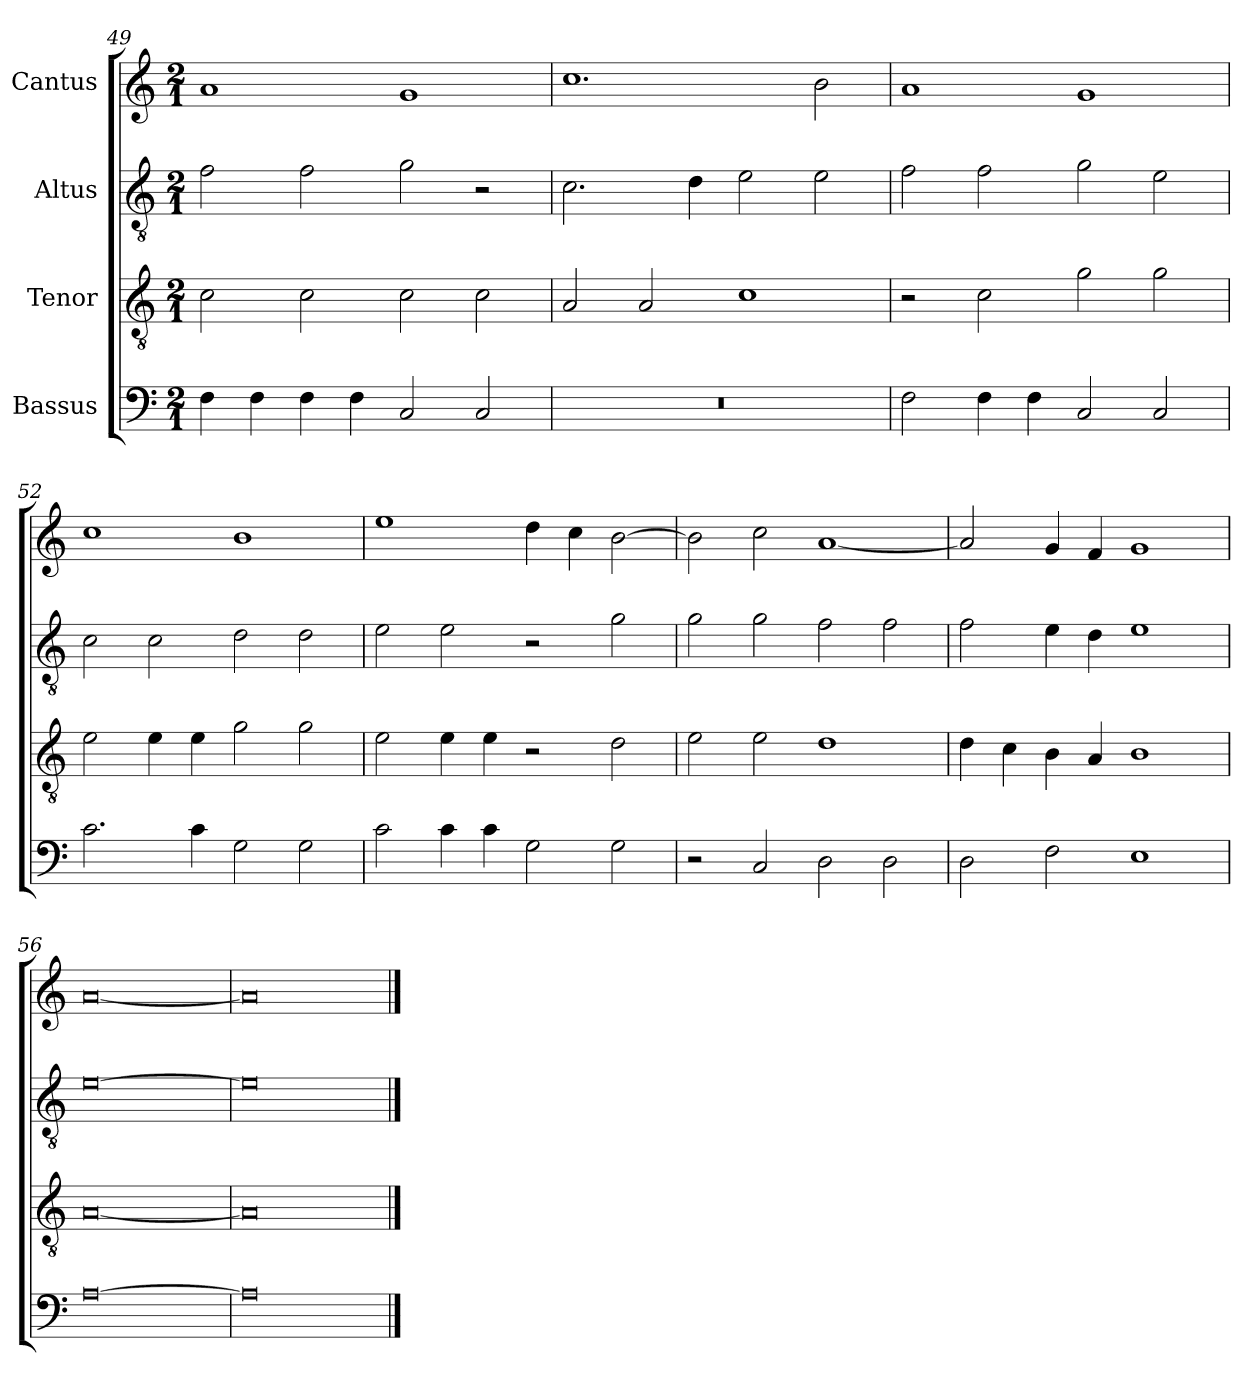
**kern	**kern	**kern	**kern
*part4	*part3	*part2	*part1
*staff4	*staff3	*staff2	*staff1
*I"Bassus	*I"Tenor	*I"Altus	*I"Cantus
*clefF4	*clefGv2	*clefGv2	*clefG2
*	*ITrd7c12	*ITrd7c12	*
*k[]	*k[]	*k[]	*k[]
*C:	*C:	*C:	*C:
*M2/1	*M2/1	*M2/1	*M2/1
=49	=49	=49	=49
4Fi\	2Ci\	2Fi\	1ai
4Fi\	.	.	.
4Fi\	2Ci\	2Fi\	.
4Fi\	.	.	.
2Ci/	2Ci\	2Gi\	1gi
2Ci/	2Ci\	2r	.
=50	=50	=50	=50
!LO:N:vis=1	!	!	!
0r	2AAi/	2.Ci\	1.cci
.	2AAi/	.	.
.	.	4Di\	.
.	1Ci	2Ei\	.
.	.	2Ei\	2bi\
=51	=51	=51	=51
2Fi\	2r	2Fi\	1ai
4Fi\	2Ci\	2Fi\	.
4Fi\	.	.	.
2Ci/	2Gi\	2Gi\	1gi
2Ci/	2Gi\	2Ei\	.
!!LO:LB:g=z
=52	=52	=52	=52
2.ci\	2Ei\	2Ci\	1cci
.	4Ei\	2Ci\	.
4ci\	4Ei\	.	.
2Gi\	2Gi\	2Di\	1bi
2Gi\	2Gi\	2Di\	.
=53	=53	=53	=53
2ci\	2Ei\	2Ei\	1eei
4ci\	4Ei\	2Ei\	.
4ci\	4Ei\	.	.
2Gi\	2r	2r	4ddi\
.	.	.	4cci\
2Gi\	2Di\	2Gi\	[>2bi\
=54	=54	=54	=54
2r	2Ei\	2Gi\	2bi\]
2Ci/	2Ei\	2Gi\	2cci\
2Di\	1Di	2Fi\	[<1ai
2Di\	.	2Fi\	.
=55	=55	=55	=55
2Di\	4Di\	2Fi\	2ai/]
.	4Ci\	.	.
2Fi\	4BBi\	4Ei\	4gi/
.	4AAi/	4Di\	4fi/
1Ei	1BBi	1Ei	1gi
=56	=56	=56	=56
[>0Ai	[<0AAi	[>0Ei	[<0ai
=57	=57	=57	=57
0Ai]	0AAi]	0Ei]	0ai]
==	==	==	==
*-	*-	*-	*-
